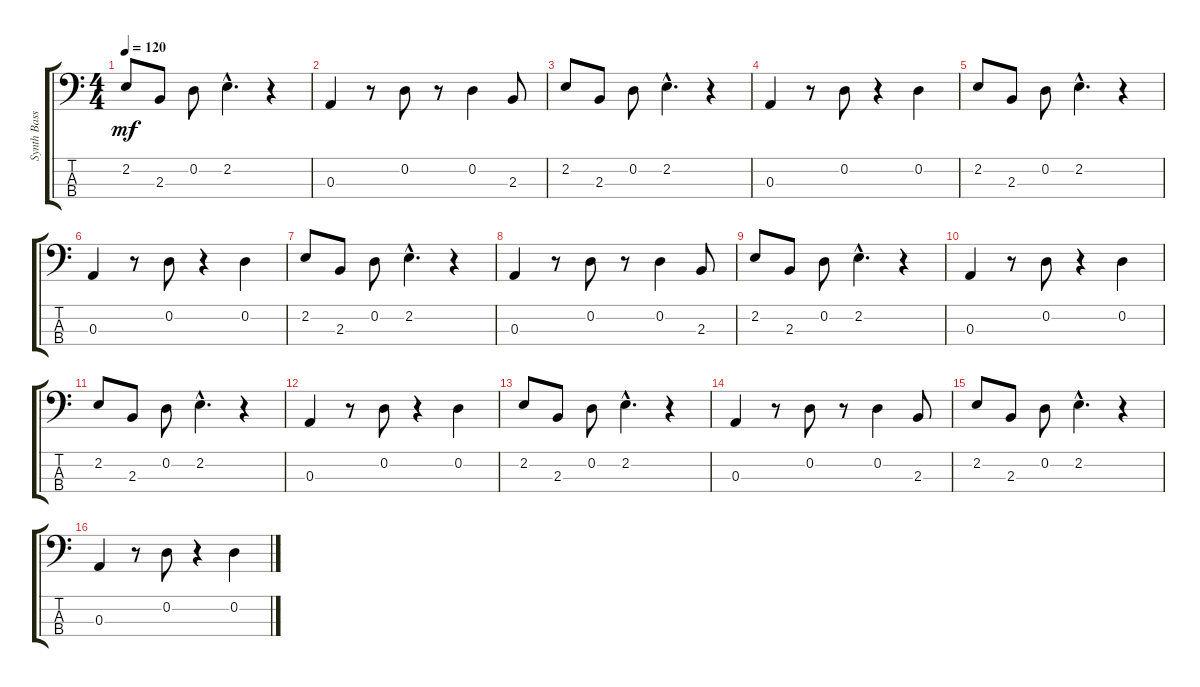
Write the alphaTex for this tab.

\track ("Synth Bass 2" "Synth Bass") {instrument synthbass2}
\staff {score tabs}
\tuning (G2 D2 A1 E1) {hide}
\ts (4 4)
\tempo 120
\clef f4
\ks c
2.2.8{dy mf} 2.3.8 0.2.8 2.2{hac}.4{d} r.4 |
0.3.4 r.8 0.2.8 r.8 0.2.4 2.3.8 |
2.2.8 2.3.8 0.2.8 2.2{hac}.4{d} r.4 |
0.3.4 r.8 0.2.8 r.4 0.2.4 |
2.2.8 2.3.8 0.2.8 2.2{hac}.4{d} r.4 |
0.3.4 r.8 0.2.8 r.4 0.2.4 |
2.2.8 2.3.8 0.2.8 2.2{hac}.4{d} r.4 |
0.3.4 r.8 0.2.8 r.8 0.2.4 2.3.8 |
2.2.8 2.3.8 0.2.8 2.2{hac}.4{d} r.4 |
0.3.4 r.8 0.2.8 r.4 0.2.4 |
2.2.8 2.3.8 0.2.8 2.2{hac}.4{d} r.4 |
0.3.4 r.8 0.2.8 r.4 0.2.4 |
2.2.8 2.3.8 0.2.8 2.2{hac}.4{d} r.4 |
0.3.4 r.8 0.2.8 r.8 0.2.4 2.3.8 |
2.2.8 2.3.8 0.2.8 2.2{hac}.4{d} r.4 |
0.3.4 r.8 0.2.8 r.4 0.2.4
